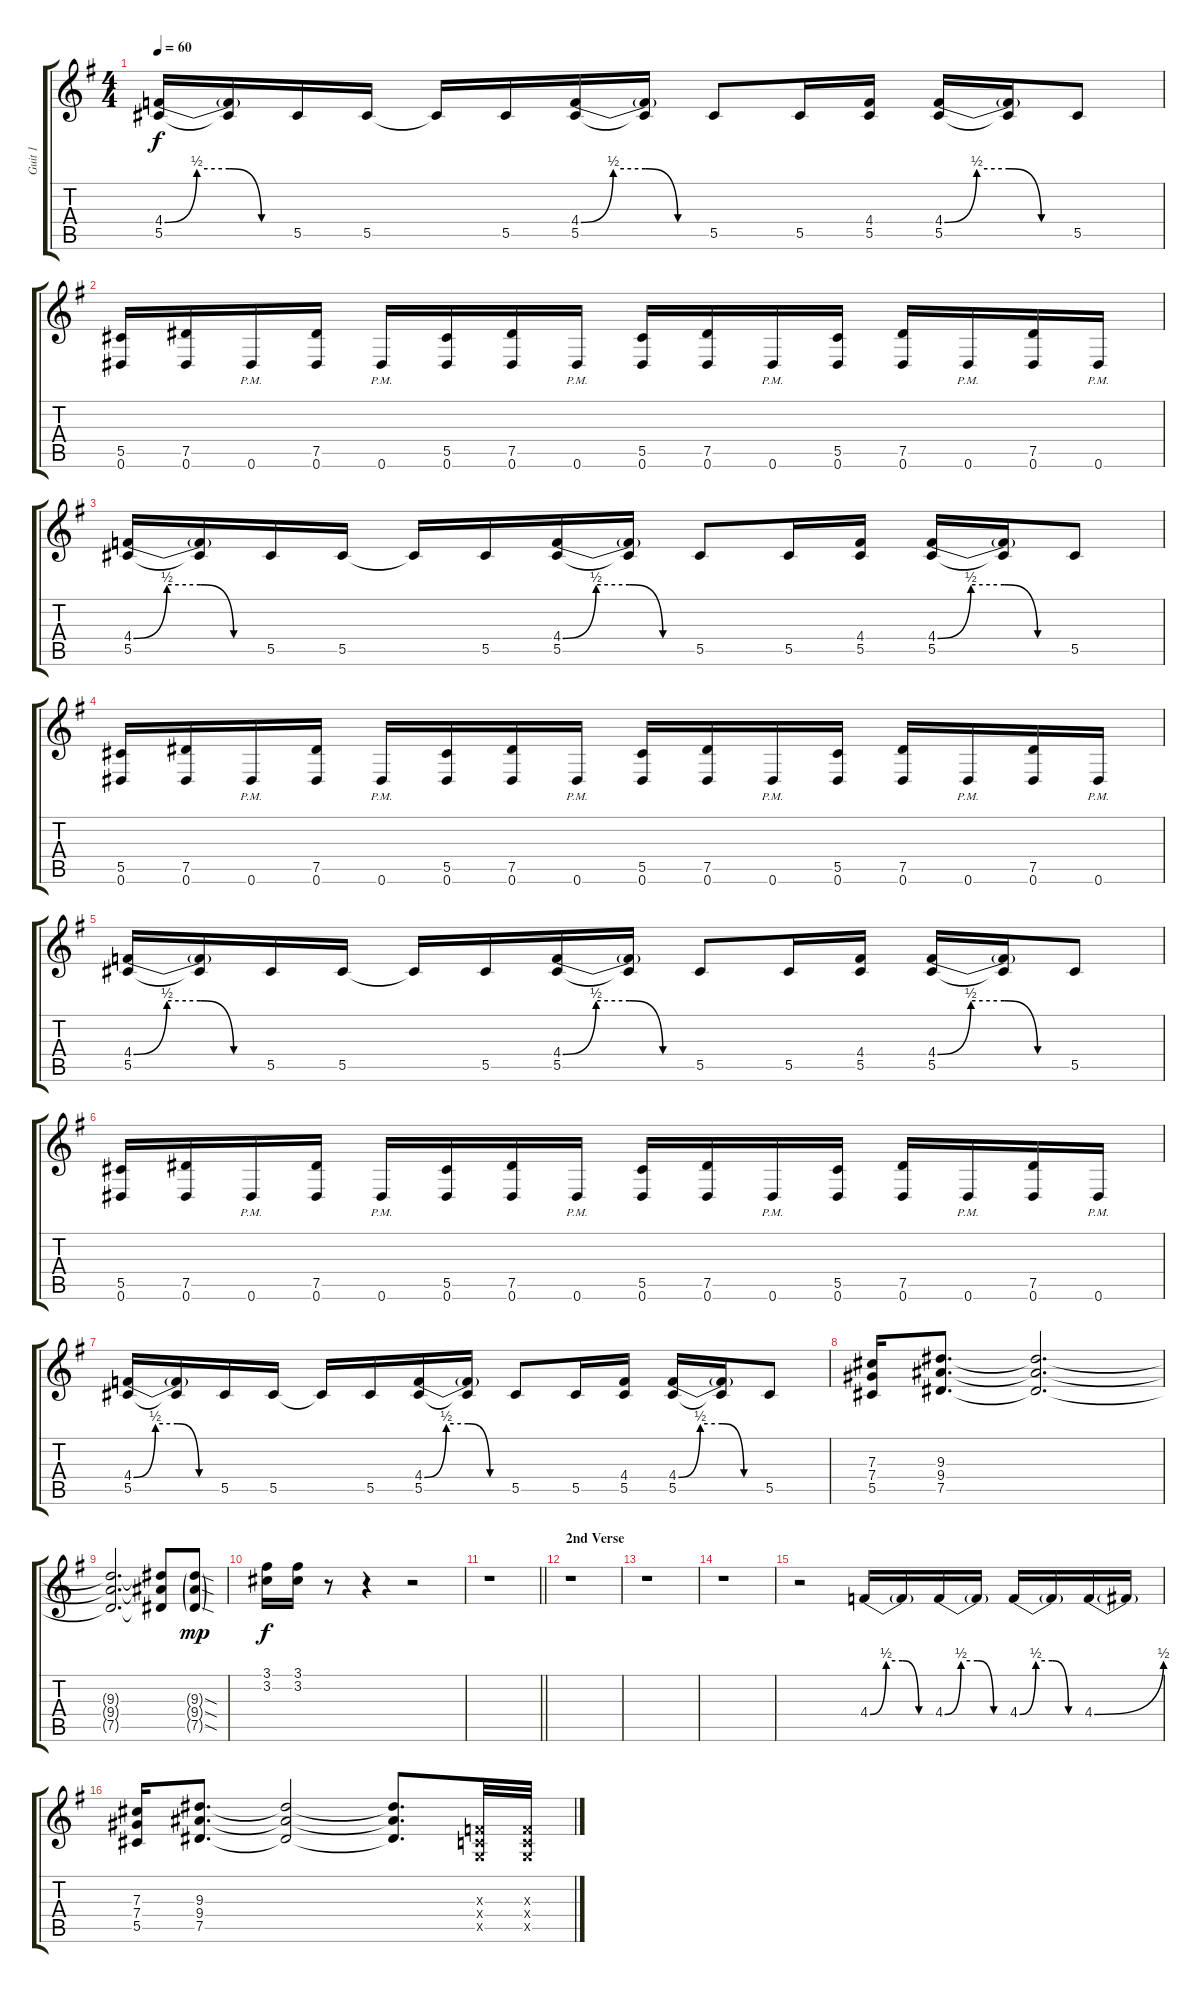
\track ("Guit 1" "Guit 1") {instrument overdrivenguitar}
\staff {score tabs}
\tuning (Eb4 Bb3 Gb3 Db3 Ab2 Eb2) {hide}
\ts (4 4)
\tempo 60
\clef g2
\ks g
(4.4{be (custom 0 0 15 2 30 2 45 0 60 0)} 5.5).16{dy f} (4.4{t} 5.5{t}).16 5.5.16 5.5.16 5.5{t}.16 5.5.16 (4.4{be (custom 0 0 15 2 30 2 45 0 60 0)} 5.5).16 (4.4{t} 5.5{t}).16 5.5.8 5.5.16 (4.4 5.5).16 (4.4{be (custom 0 0 15 2 30 2 45 0 60 0)} 5.5).16 (4.4{t} 5.5{t}).16 5.5.8 |
(5.5 0.6).16 (7.5 0.6).16 0.6{pm}.16 (7.5 0.6).16 0.6{pm}.16 (5.5 0.6).16 (7.5 0.6).16 0.6{pm}.16 (5.5 0.6).16 (7.5 0.6).16 0.6{pm}.16 (5.5 0.6).16 (7.5 0.6).16 0.6{pm}.16 (7.5 0.6).16 0.6{pm}.16 |
(4.4{be (custom 0 0 15 2 30 2 45 0 60 0)} 5.5).16 (4.4{t} 5.5{t}).16 5.5.16 5.5.16 5.5{t}.16 5.5.16 (4.4{be (custom 0 0 15 2 30 2 45 0 60 0)} 5.5).16 (4.4{t} 5.5{t}).16 5.5.8 5.5.16 (4.4 5.5).16 (4.4{be (custom 0 0 15 2 30 2 45 0 60 0)} 5.5).16 (4.4{t} 5.5{t}).16 5.5.8 |
(5.5 0.6).16 (7.5 0.6).16 0.6{pm}.16 (7.5 0.6).16 0.6{pm}.16 (5.5 0.6).16 (7.5 0.6).16 0.6{pm}.16 (5.5 0.6).16 (7.5 0.6).16 0.6{pm}.16 (5.5 0.6).16 (7.5 0.6).16 0.6{pm}.16 (7.5 0.6).16 0.6{pm}.16 |
(4.4{be (custom 0 0 15 2 30 2 45 0 60 0)} 5.5).16 (4.4{t} 5.5{t}).16 5.5.16 5.5.16 5.5{t}.16 5.5.16 (4.4{be (custom 0 0 15 2 30 2 45 0 60 0)} 5.5).16 (4.4{t} 5.5{t}).16 5.5.8 5.5.16 (4.4 5.5).16 (4.4{be (custom 0 0 15 2 30 2 45 0 60 0)} 5.5).16 (4.4{t} 5.5{t}).16 5.5.8 |
(5.5 0.6).16 (7.5 0.6).16 0.6{pm}.16 (7.5 0.6).16 0.6{pm}.16 (5.5 0.6).16 (7.5 0.6).16 0.6{pm}.16 (5.5 0.6).16 (7.5 0.6).16 0.6{pm}.16 (5.5 0.6).16 (7.5 0.6).16 0.6{pm}.16 (7.5 0.6).16 0.6{pm}.16 |
(4.4{be (custom 0 0 15 2 30 2 45 0 60 0)} 5.5).16 (4.4{t} 5.5{t}).16 5.5.16 5.5.16 5.5{t}.16 5.5.16 (4.4{be (custom 0 0 15 2 30 2 45 0 60 0)} 5.5).16 (4.4{t} 5.5{t}).16 5.5.8 5.5.16 (4.4 5.5).16 (4.4{be (custom 0 0 15 2 30 2 45 0 60 0)} 5.5).16 (4.4{t} 5.5{t}).16 5.5.8 |
(7.3 7.4 5.5).16 (9.3 9.4 7.5).8{d} (9.3{t} 9.4{t} 7.5{t}).2{d} |
(9.3{t} 9.4{t} 7.5{t}).2{d} (9.3{t} 9.4{t} 7.5{t}).8 (9.3{sod g} 9.4{sod g} 7.5{sod g}).8{dy mp} |
(3.1 3.2).16{dy f} (3.1 3.2).16 r.8 r.4 r.2 |
\barLineRight lightlight
r.1 |
\section ("" "2nd Verse")
r.1 |
r.1 |
r.1 |
r.2 4.4{be (custom 0 0 15 2 30 2 45 0 60 0)}.16 4.4{t}.16 4.4{be (custom 0 0 15 2 30 2 45 0 60 0)}.16 4.4{t}.16 4.4{be (custom 0 0 15 2 30 2 45 0 60 0)}.16 4.4{t}.16 4.4{be (bend 0 0 60 2)}.16 4.4{t}.16 |
(7.3 7.4 5.5).16 (9.3 9.4 7.5).8{d} (9.3{t} 9.4{t} 7.5{t}).2 (9.3{t} 9.4{t} 7.5{t}).8{d} (-1.3{x} -1.4{x} -1.5{x}).32 (-1.3{x} -1.4{x} -1.5{x}).32
